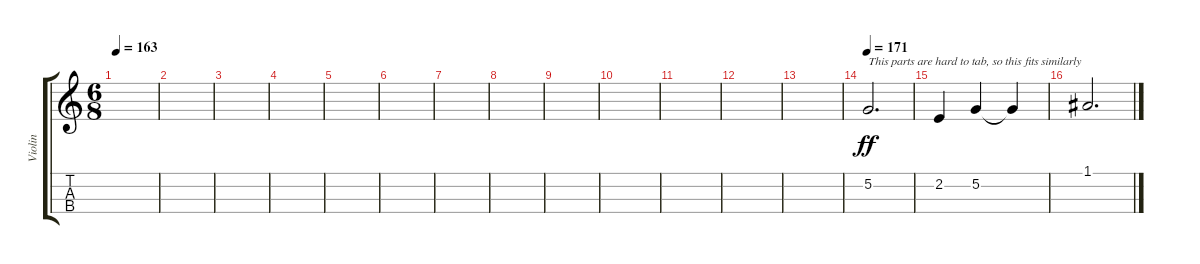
\track ("Violin" "Violin") {instrument violin}
\staff {score tabs}
\tuning (A4 D4 G3 C3) {hide}
\ts (6 8)
\tempo 163
\clef g2
\ks c
|
|
|
|
|
|
|
|
|
|
|
|
|
\tempo 171
5.2.2{d txt "This parts are hard to tab, so this fits similarly" dy ff} |
2.2.4 5.2.4 5.2{t}.4 |
1.1.2{d}
